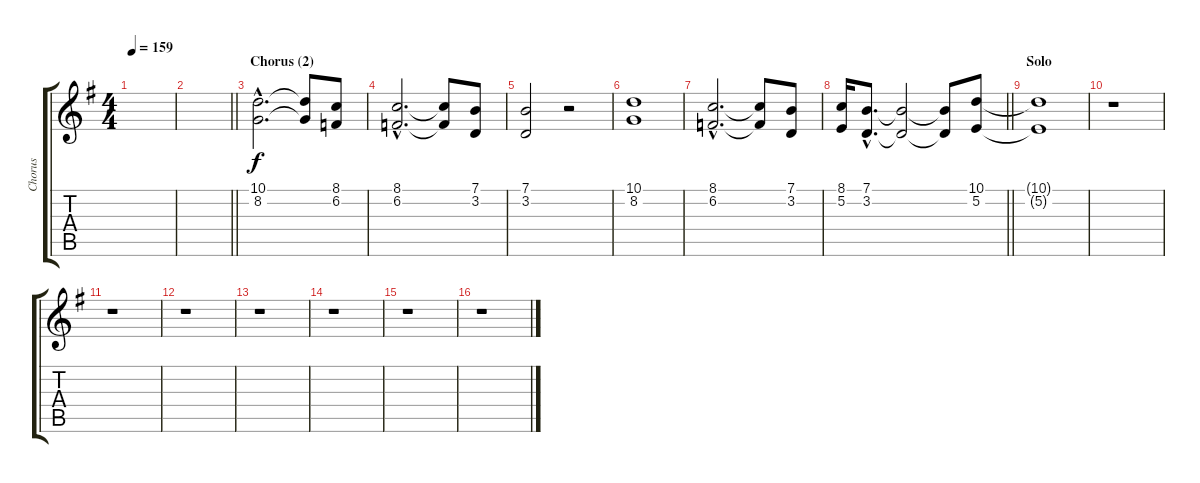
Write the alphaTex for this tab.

\track ("Chorus" "Chorus") {instrument sopranosax}
\staff {score tabs}
\tuning (E4 B3 G3 D3 A2 E2) {hide}
\ts (4 4)
\tempo 159
\clef g2
\ks g
|
\barLineRight lightlight
|
\section ("" "Chorus (2)")
(10.1{hac} 8.2{hac}).2{d} (10.1{t} 8.2{t}).8 (8.1 6.2).8 |
(8.1{hac} 6.2{hac}).2{d} (8.1{t} 6.2{t}).8 (7.1 3.2).8 |
(7.1 3.2).2 r.2 |
(10.1 8.2).1 |
(8.1{hac} 6.2{hac}).2{d} (8.1{t} 6.2{t}).8 (7.1 3.2).8 |
\barLineRight lightlight
(8.1 5.2).16 (7.1{hac} 3.2{hac}).8{d} (7.1{t} 3.2{t}).2 (7.1{t} 3.2{t}).8 (10.1 5.2).8 |
\section ("" "Solo")
(10.1{t} 5.2{t}).1 |
r.1 |
r.1 |
r.1 |
r.1 |
r.1 |
r.1 |
r.1
